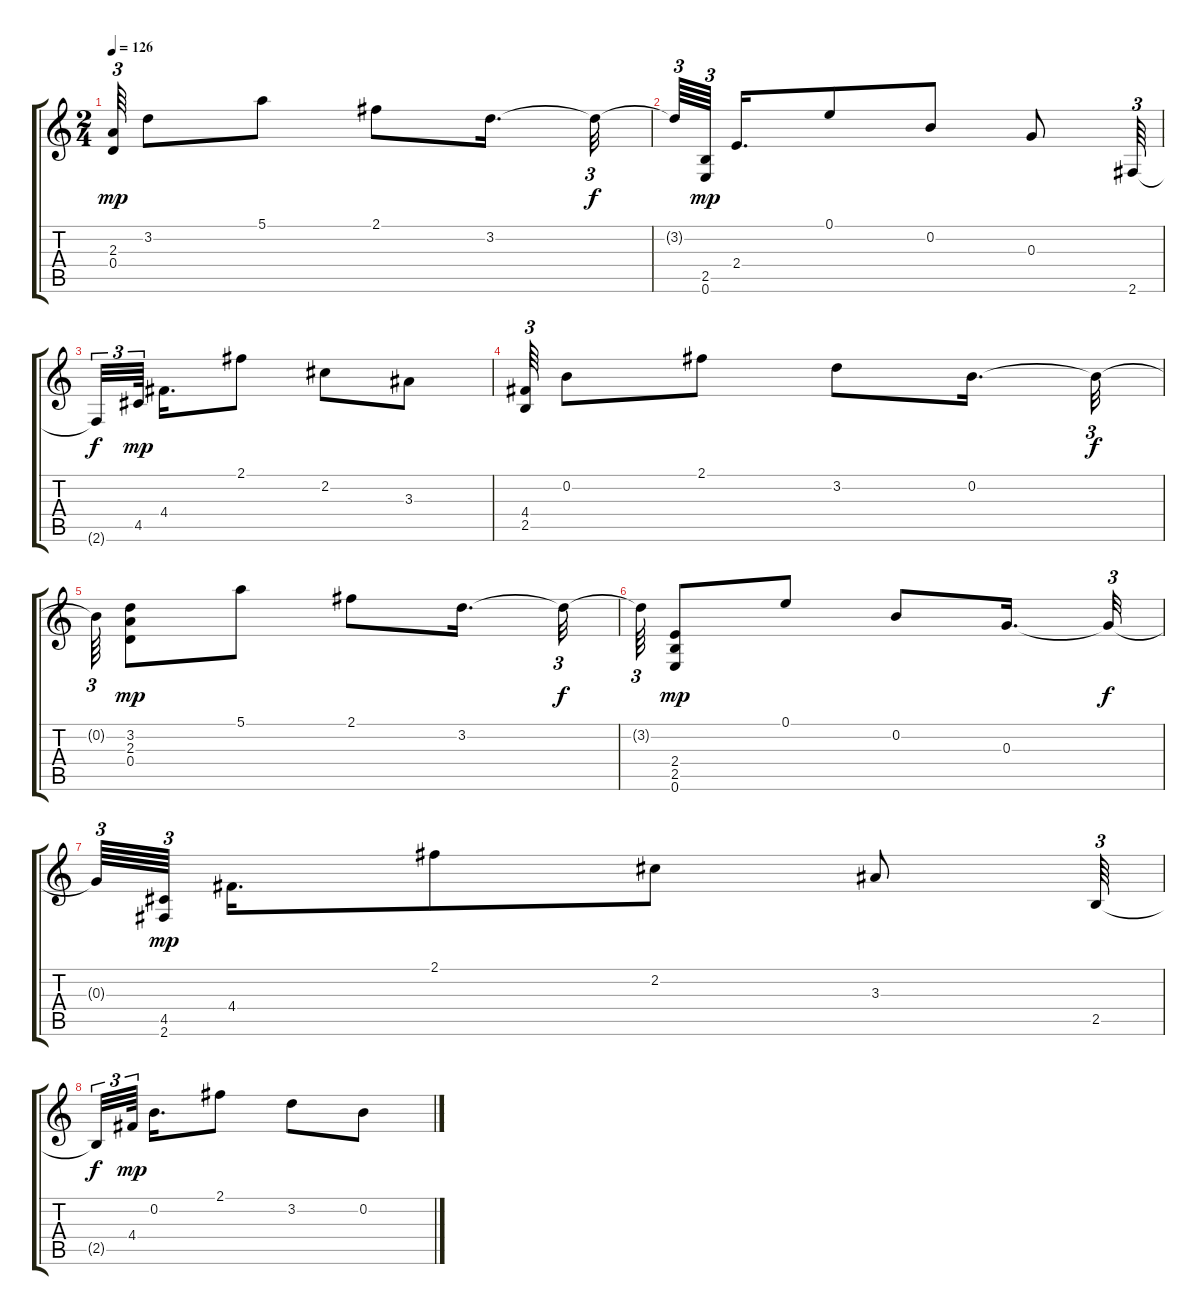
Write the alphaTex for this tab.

\track "" {instrument acousticguitarsteel}
\staff {score tabs}
\tuning (E4 B3 G3 D3 A2 E2) {hide}
\ts (2 4)
\tempo 126
\clef g2
\ks c
(2.3 0.4).64{tu (3 2) dy mp} 3.2.8 5.1.8 2.1.8 3.2.16{d} 3.2{t}.32{tu (3 2) dy f} |
3.2{t}.64{tu (3 2)} (2.5 0.6).64{tu (3 2) dy mp beam splitsecondary} 2.4.16{d} 0.1.8 0.2.8 0.3.8 2.6.64{tu (3 2)} |
2.6{t}.32{tu (3 2) dy f} 4.5.64{tu (3 2) dy mp beam splitsecondary} 4.4.16{d} 2.1.8 2.2.8 3.3.8 |
(4.4 2.5).64{tu (3 2)} 0.2.8 2.1.8 3.2.8 0.2.16{d} 0.2{t}.32{tu (3 2) dy f} |
0.2{t}.64{tu (3 2)} (3.2 2.3 0.4).8{dy mp} 5.1.8 2.1.8 3.2.16{d} 3.2{t}.32{tu (3 2) dy f} |
3.2{t}.64{tu (3 2)} (2.4 2.5 0.6).8{dy mp} 0.1.8 0.2.8 0.3.16{d} 0.3{t}.32{tu (3 2) dy f} |
0.3{t}.64{tu (3 2)} (4.5 2.6).64{tu (3 2) dy mp beam splitsecondary} 4.4.16{d} 2.1.8 2.2.8 3.3.8 2.5.64{tu (3 2)} |
2.5{t}.32{tu (3 2) dy f} 4.4.64{tu (3 2) dy mp beam splitsecondary} 0.2.16{d} 2.1.8 3.2.8 0.2.8
